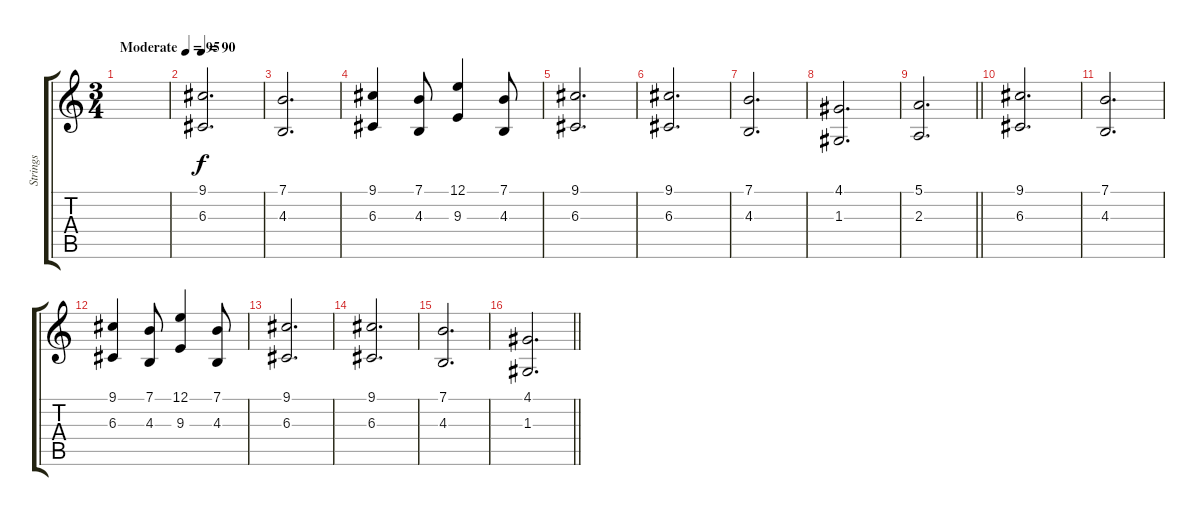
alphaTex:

\track ("Strings" "Strings") {instrument stringensemble1}
\staff {score tabs}
\tuning (E4 B3 G3 D3 A2 D2) {hide}
\ts (3 4)
\tempo (95 "Moderate")
\clef g2
\ks c
|
\tempo 90
(9.1 6.3).2{d} |
(7.1 4.3).2{d} |
(9.1 6.3).4 (7.1 4.3).8 (12.1 9.3).4 (7.1 4.3).8 |
(9.1 6.3).2{d} |
(9.1 6.3).2{d} |
(7.1 4.3).2{d} |
(4.1 1.3).2{d} |
\barLineRight lightlight
(5.1 2.3).2{d} |
(9.1 6.3).2{d} |
(7.1 4.3).2{d} |
(9.1 6.3).4 (7.1 4.3).8 (12.1 9.3).4 (7.1 4.3).8 |
(9.1 6.3).2{d} |
(9.1 6.3).2{d} |
(7.1 4.3).2{d} |
\barLineRight lightlight
(4.1 1.3).2{d}
